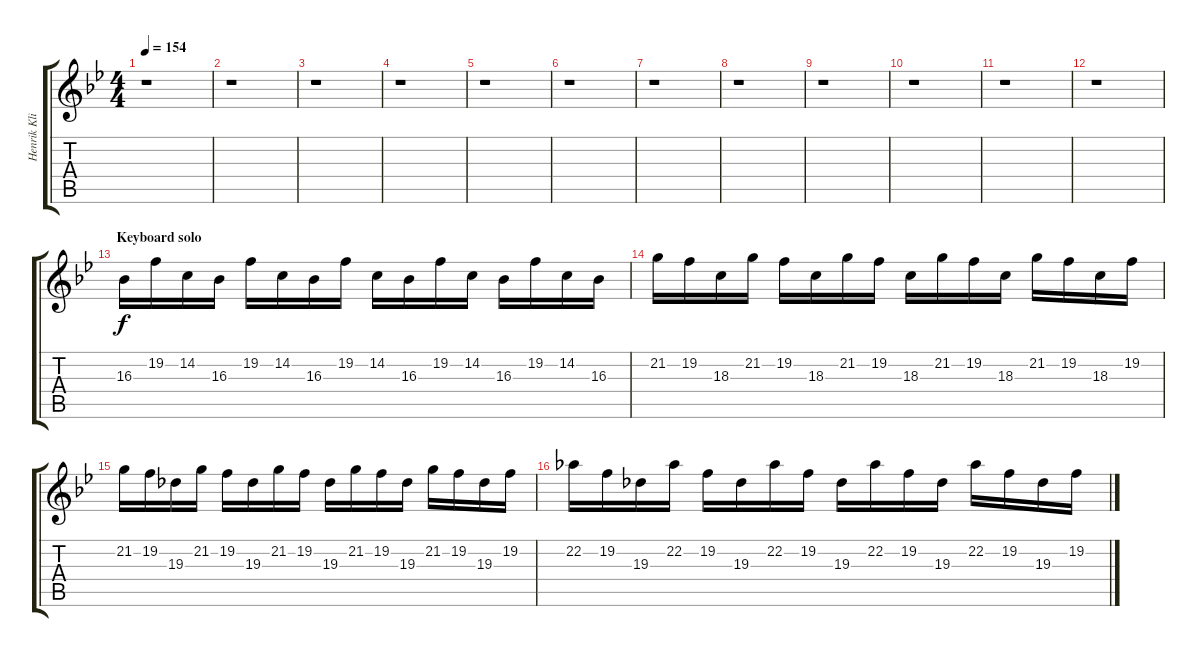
\track ("Henrik Klingenberg 2" "Henrik Kli") {instrument harpsichord}
\staff {score tabs}
\tuning (Eb4 Bb3 Gb3 Db3 Ab2 Eb2) {hide}
\ts (4 4)
\tempo 154
\clef g2
\ks gminor
r.1{dy f} |
r.1 |
r.1 |
r.1 |
r.1 |
r.1 |
r.1 |
r.1 |
r.1 |
r.1 |
r.1 |
r.1 |
\section ("" "Keyboard solo")
16.3.16{instrument lead1square} 19.2.16 14.2.16 16.3.16 19.2.16 14.2.16 16.3.16 19.2.16 14.2.16 16.3.16 19.2.16 14.2.16 16.3.16 19.2.16 14.2.16 16.3.16 |
21.2.16 19.2.16 18.3.16 21.2.16 19.2.16 18.3.16 21.2.16 19.2.16 18.3.16 21.2.16 19.2.16 18.3.16 21.2.16 19.2.16 18.3.16 19.2.16 |
21.2.16 19.2.16 19.3.16 21.2.16 19.2.16 19.3.16 21.2.16 19.2.16 19.3.16 21.2.16 19.2.16 19.3.16 21.2.16 19.2.16 19.3.16 19.2.16 |
22.2.16 19.2.16 19.3.16 22.2.16 19.2.16 19.3.16 22.2.16 19.2.16 19.3.16 22.2.16 19.2.16 19.3.16 22.2.16 19.2.16 19.3.16 19.2.16
